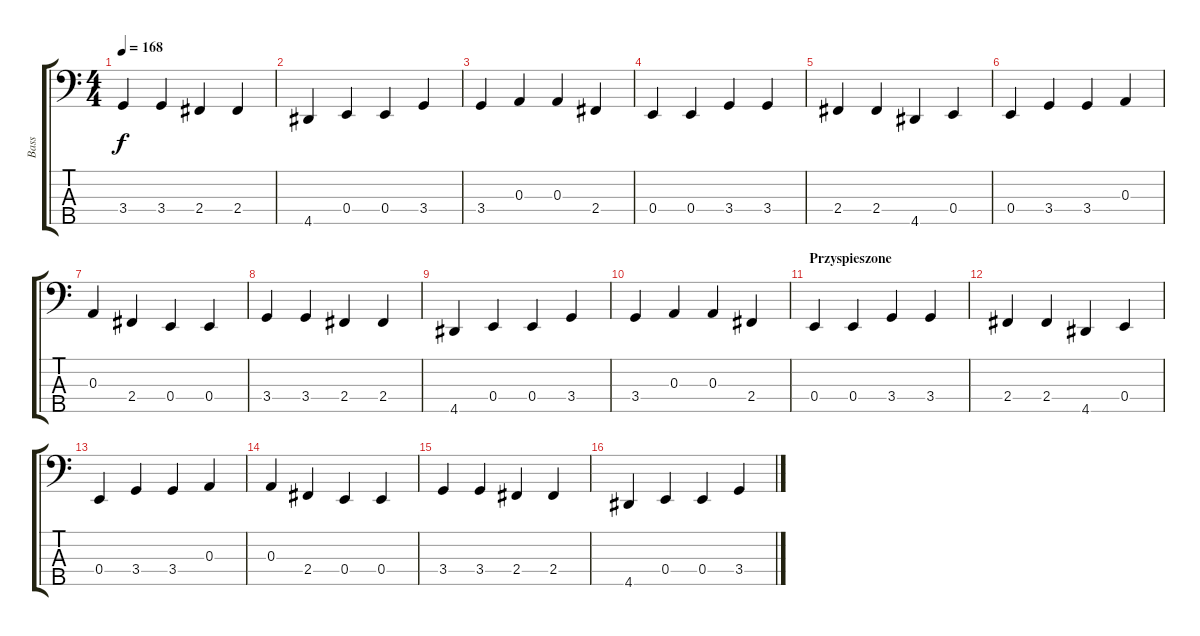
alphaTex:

\track ("Bass" "Bass") {instrument electricbassfinger}
\staff {score tabs}
\tuning (G2 D2 A1 E1 B0) {hide}
\ts (4 4)
\tempo 168
\clef f4
\ks c
3.4.4{dy f} 3.4.4 2.4.4 2.4.4 |
4.5.4 0.4.4 0.4.4 3.4.4 |
3.4.4 0.3.4 0.3.4 2.4.4 |
0.4.4 0.4.4 3.4.4 3.4.4 |
2.4.4 2.4.4 4.5.4 0.4.4 |
0.4.4 3.4.4 3.4.4 0.3.4 |
0.3.4 2.4.4 0.4.4 0.4.4 |
3.4.4 3.4.4 2.4.4 2.4.4 |
4.5.4 0.4.4 0.4.4 3.4.4 |
3.4.4 0.3.4 0.3.4 2.4.4 |
\section ("" "Przyspieszone")
0.4.4 0.4.4 3.4.4 3.4.4 |
2.4.4 2.4.4 4.5.4 0.4.4 |
0.4.4 3.4.4 3.4.4 0.3.4 |
0.3.4 2.4.4 0.4.4 0.4.4 |
3.4.4 3.4.4 2.4.4 2.4.4 |
4.5.4 0.4.4 0.4.4 3.4.4
